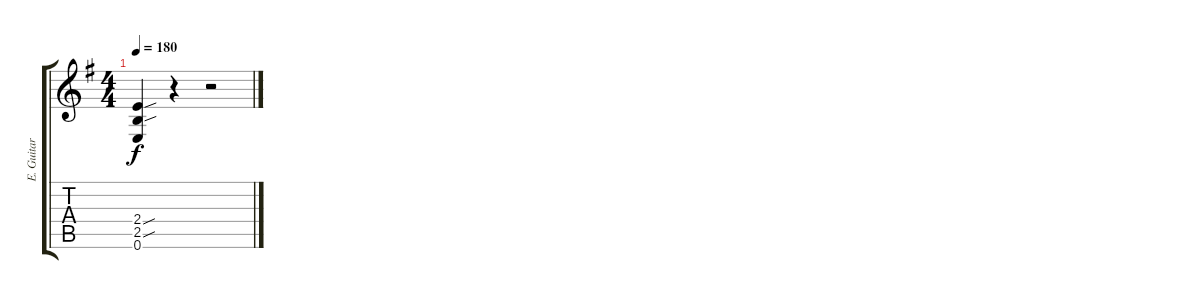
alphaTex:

\track ("E. Guitar I" "E. Guitar ") {instrument overdrivenguitar}
\staff {score tabs}
\tuning (E4 B3 G3 D3 A2 E2) {hide}
\ts (4 4)
\tempo 180
\clef g2
\ks g
(2.4{sou t} 2.5{sou t} 0.6{t}).4{dy f} r.4 r.2
